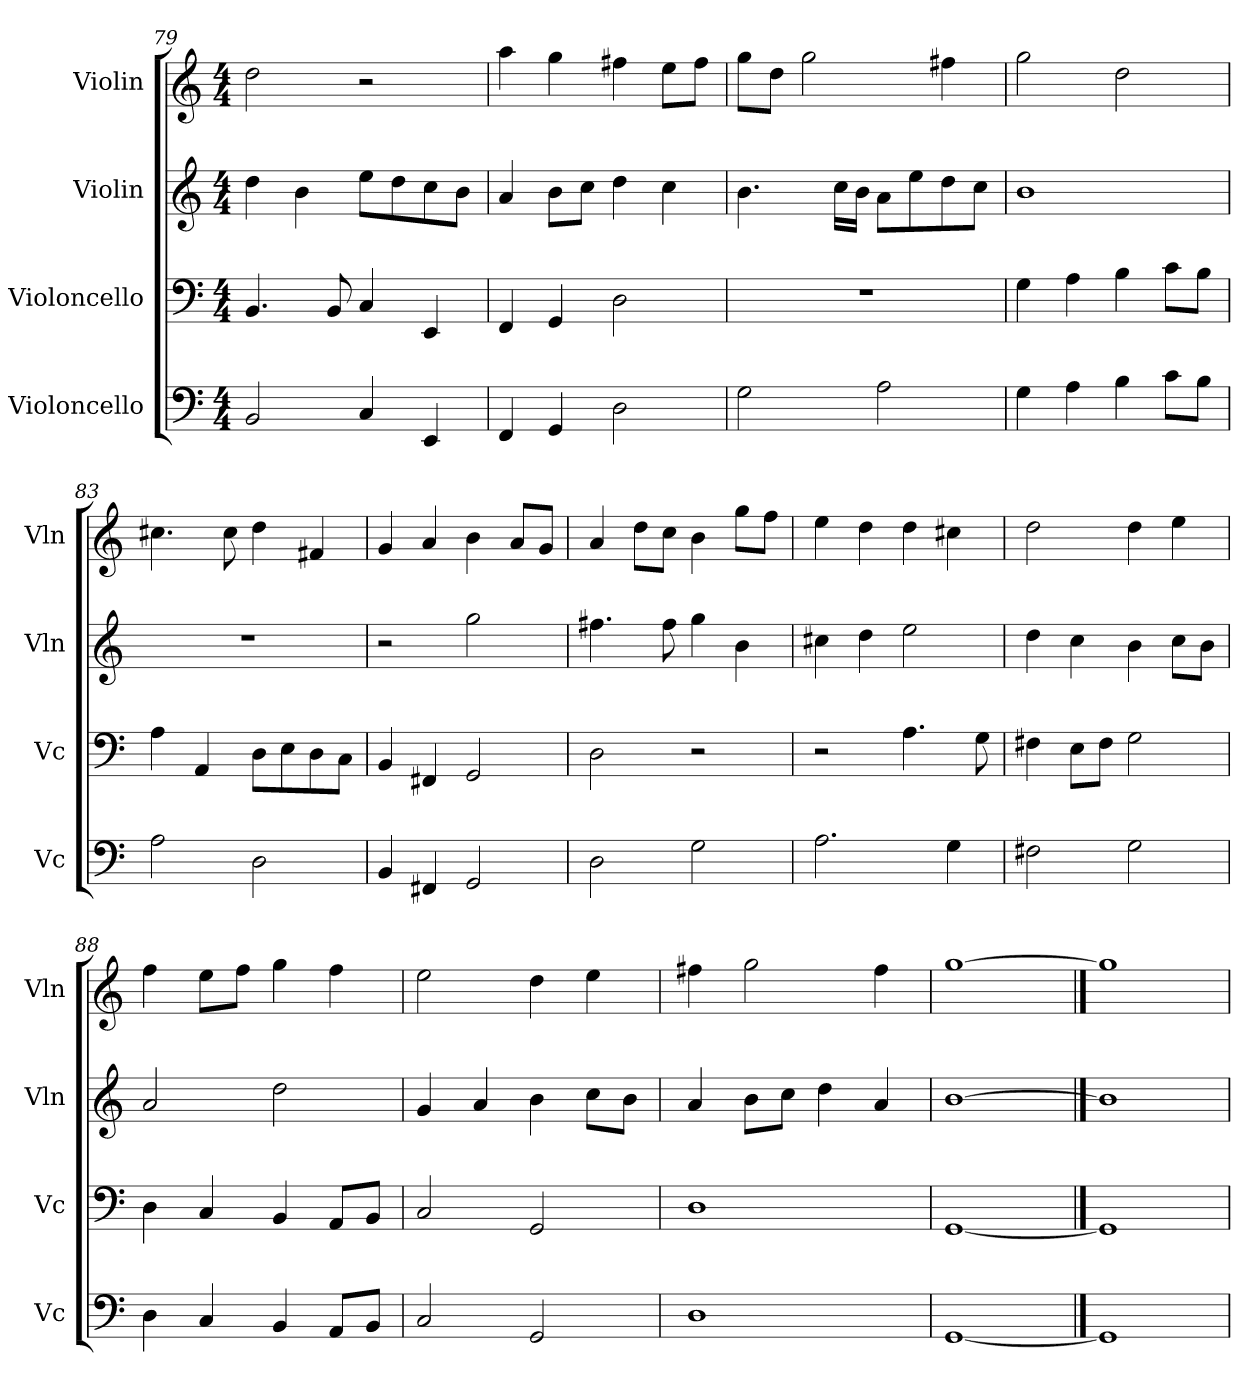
**kern	**kern	**kern	**kern
*part4	*part3	*part2	*part1
*staff4	*staff3	*staff2	*staff1
*I"Violoncello	*I"Violoncello	*I"Violin	*I"Violin
*I'Vc	*I'Vc	*I'Vln	*I'Vln
*clefF4	*clefF4	*clefG2	*clefG2
*k[]	*k[]	*k[]	*k[]
*M4/4	*M4/4	*M4/4	*M4/4
=79	=79	=79	=79
2BB/	4.BB/	4dd\	2dd\
.	.	4b\	.
.	8BB/	.	.
4C/	4C/	8ee\L	2r
.	.	8dd\	.
4EE/	4EE/	8cc\	.
.	.	8b\J	.
=80	=80	=80	=80
4FF/	4FF/	4a/	4aa\
4GG/	4GG/	8b\L	4gg\
.	.	8cc\J	.
2D\	2D\	4dd\	4ff#X\
.	.	4cc\	8ee\L
.	.	.	8ff#\J
=81	=81	=81	=81
2G\	1r	4.b\	8gg\L
.	.	.	8dd\J
.	.	.	2gg\
.	.	16cc\LL	.
.	.	16b\JJ	.
2A\	.	8a\L	.
.	.	8ee\	.
.	.	8dd\	4ff#X\
.	.	8cc\J	.
=82	=82	=82	=82
4G\	4G\	1b	2gg\
4A\	4A\	.	.
4B\	4B\	.	2dd\
8c\L	8c\L	.	.
8B\J	8B\J	.	.
=83	=83	=83	=83
2A\	4A\	1r	4.cc#X\
.	4AA/	.	.
.	.	.	8cc#\
2D\	8D\L	.	4dd\
.	8E\	.	.
.	8D\	.	4f#X/
.	8C\J	.	.
=84	=84	=84	=84
4BB/	4BB/	2r	4g/
4FF#X/	4FF#X/	.	4a/
2GG/	2GG/	2gg\	4b\
.	.	.	8a/L
.	.	.	8g/J
=85	=85	=85	=85
2D\	2D\	4.ff#X\	4a/
.	.	.	8dd\L
.	.	8ff#\	8cc\J
2G\	2r	4gg\	4b\
.	.	4b\	8gg\L
.	.	.	8ff\J
=86	=86	=86	=86
2.A\	2r	4cc#X\	4ee\
.	.	4dd\	4dd\
.	4.A\	2ee\	4dd\
4G\	.	.	4cc#X\
.	8G\	.	.
=87	=87	=87	=87
2F#X\	4F#X\	4dd\	2dd\
.	8E\L	4cc\	.
.	8F#\J	.	.
2G\	2G\	4b\	4dd\
.	.	8cc\L	4ee\
.	.	8b\J	.
=88	=88	=88	=88
4D\	4D\	2a/	4ff\
4C/	4C/	.	8ee\L
.	.	.	8ff\J
4BB/	4BB/	2dd\	4gg\
8AA/L	8AA/L	.	4ff\
8BB/J	8BB/J	.	.
=89	=89	=89	=89
2C/	2C/	4g/	2ee\
.	.	4a/	.
2GG/	2GG/	4b\	4dd\
.	.	8cc\L	4ee\
.	.	8b\J	.
=90	=90	=90	=90
1D	1D	4a/	4ff#X\
.	.	8b\L	2gg\
.	.	8cc\J	.
.	.	4dd\	.
.	.	4a/	4ff#\
=91	=91	=91	=91
[1GG	[1GG	[1b	[1gg
==92	==92	==92	==92
1GG]	1GG]	1b]	1gg]
=	=	=	=
*-	*-	*-	*-
